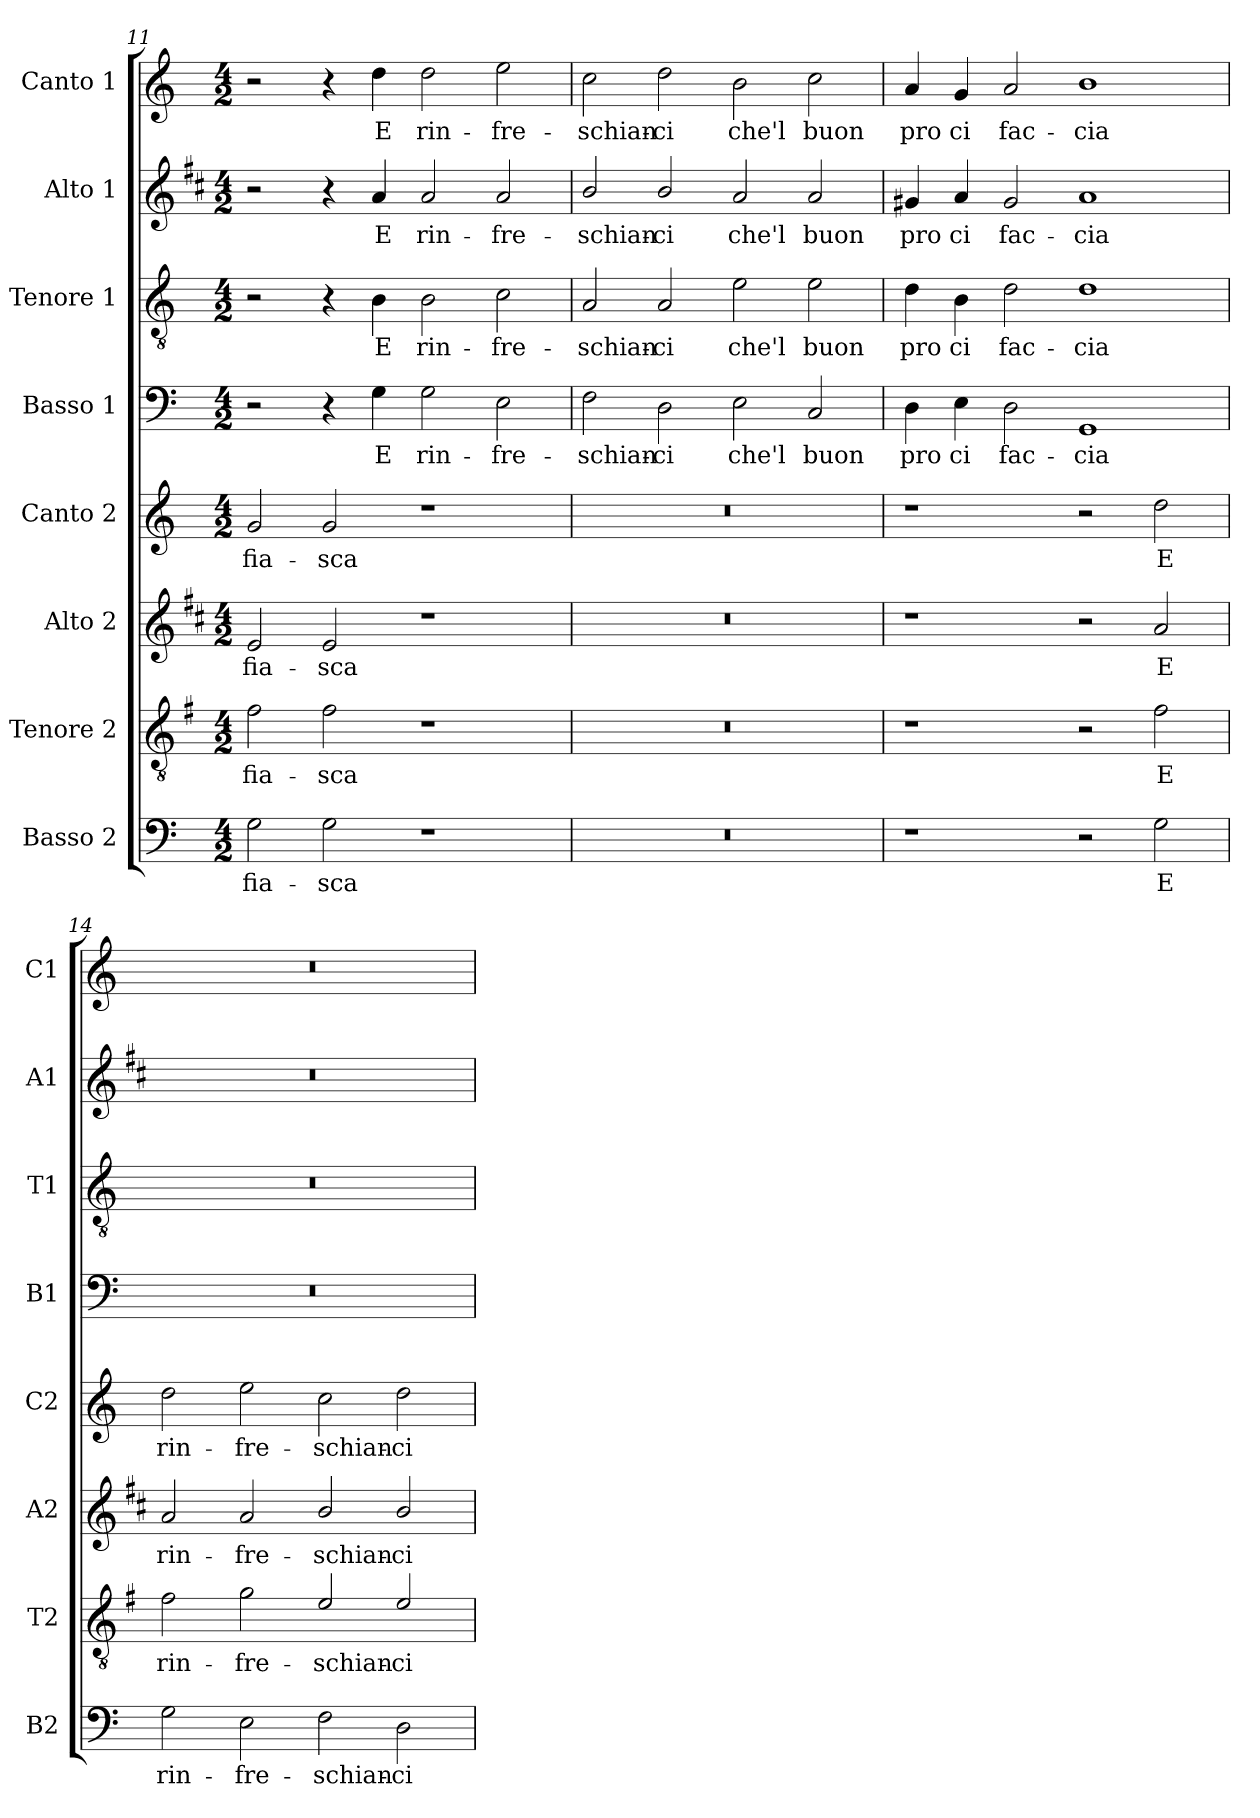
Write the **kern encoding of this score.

**kern	**text	**kern	**text	**kern	**text	**kern	**text	**kern	**text	**kern	**text	**kern	**text	**kern	**text
*part8	*part8	*part7	*part7	*part6	*part6	*part5	*part5	*part4	*part4	*part3	*part3	*part2	*part2	*part1	*part1
*staff8	*staff8	*staff7	*staff7	*staff6	*staff6	*staff5	*staff5	*staff4	*staff4	*staff3	*staff3	*staff2	*staff2	*staff1	*staff1
*I"Basso 2	*	*I"Tenore 2	*	*I"Alto 2	*	*I"Canto 2	*	*I"Basso 1	*	*I"Tenore 1	*	*I"Alto 1	*	*I"Canto 1	*
*I'B2	*	*I'T2	*	*I'A2	*	*I'C2	*	*I'B1	*	*I'T1	*	*I'A1	*	*I'C1	*
*clefF4	*	*clefGv2	*	*clefG2	*	*clefG2	*	*clefF4	*	*clefGv2	*	*clefG2	*	*clefG2	*
*	*	*ITrd4c7	*	*ITrd1c2	*	*	*	*	*	*	*	*ITrd1c2	*	*	*
*k[]	*	*k[]	*	*k[]	*	*k[]	*	*k[]	*	*k[]	*	*k[]	*	*k[]	*
*C:	*	*C:	*	*C:	*	*C:	*	*C:	*	*C:	*	*C:	*	*C:	*
*M4/2	*	*M4/2	*	*M4/2	*	*M4/2	*	*M4/2	*	*M4/2	*	*M4/2	*	*M4/2	*
=11	=11	=11	=11	=11	=11	=11	=11	=11	=11	=11	=11	=11	=11	=11	=11
!	!LO:LY:b	!	!LO:LY:b	!	!LO:LY:b	!	!LO:LY:b	!	!	!	!	!	!	!	!
2G\	fia-	2B\	fia-	2d/	fia-	2g/	fia-	2r	.	2r	.	2r	.	2r	.
!	!LO:LY:b	!	!LO:LY:b	!	!LO:LY:b	!	!LO:LY:b	!	!	!	!	!	!	!	!
2G\	-sca	2B\	-sca	2d/	-sca	2g/	-sca	4r	.	4r	.	4r	.	4r	.
!	!	!	!	!	!	!	!	!	!LO:LY:b	!	!LO:LY:b	!	!LO:LY:b	!	!LO:LY:b
.	.	.	.	.	.	.	.	4G\	E	4B\	E	4g/	E	4dd\	E
!	!	!	!	!	!	!	!	!	!LO:LY:b	!	!LO:LY:b	!	!LO:LY:b	!	!LO:LY:b
1r	.	1r	.	1r	.	1r	.	2G\	rin-	2B\	rin-	2g/	rin-	2dd\	rin-
!	!	!	!	!	!	!	!	!	!LO:LY:b	!	!LO:LY:b	!	!LO:LY:b	!	!LO:LY:b
.	.	.	.	.	.	.	.	2E\	-fre-	2c\	-fre-	2g/	-fre-	2ee\	-fre-
=12	=12	=12	=12	=12	=12	=12	=12	=12	=12	=12	=12	=12	=12	=12	=12
!	!	!	!	!	!	!	!	!	!LO:LY:b	!	!LO:LY:b	!	!LO:LY:b	!	!LO:LY:b
0r	.	0r	.	0r	.	0r	.	2F\	-schian-	2A/	-schian-	2a/	-schian-	2cc\	-schian-
!	!	!	!	!	!	!	!	!	!LO:LY:b	!	!LO:LY:b	!	!LO:LY:b	!	!LO:LY:b
.	.	.	.	.	.	.	.	2D\	-ci	2A/	-ci	2a/	-ci	2dd\	-ci
!	!	!	!	!	!	!	!	!	!LO:LY:b	!	!LO:LY:b	!	!LO:LY:b	!	!LO:LY:b
.	.	.	.	.	.	.	.	2E\	che'l	2e\	che'l	2g/	che'l	2b\	che'l
!	!	!	!	!	!	!	!	!	!LO:LY:b	!	!LO:LY:b	!	!LO:LY:b	!	!LO:LY:b
.	.	.	.	.	.	.	.	2C/	buon	2e\	buon	2g/	buon	2cc\	buon
!!LO:LB:g=z
=13	=13	=13	=13	=13	=13	=13	=13	=13	=13	=13	=13	=13	=13	=13	=13
!	!	!	!	!	!	!	!	!	!LO:LY:b	!	!LO:LY:b	!	!LO:LY:b	!	!LO:LY:b
1r	.	1r	.	1r	.	1r	.	4D\	pro	4d\	pro	4f#X/	pro	4a/	pro
!	!	!	!	!	!	!	!	!	!LO:LY:b	!	!LO:LY:b	!	!LO:LY:b	!	!LO:LY:b
.	.	.	.	.	.	.	.	4E\	ci	4B\	ci	4g/	ci	4g/	ci
!	!	!	!	!	!	!	!	!	!LO:LY:b	!	!LO:LY:b	!	!LO:LY:b	!	!LO:LY:b
.	.	.	.	.	.	.	.	2D\	fac-	2d\	fac-	2f#/	fac-	2a/	fac-
!	!	!	!	!	!	!	!	!	!LO:LY:b	!	!LO:LY:b	!	!LO:LY:b	!	!LO:LY:b
2r	.	2r	.	2r	.	2r	.	1GG	-cia	1d	-cia	1g	-cia	1b	-cia
!	!LO:LY:b	!	!LO:LY:b	!	!LO:LY:b	!	!LO:LY:b	!	!	!	!	!	!	!	!
2G\	E	2B\	E	2g/	E	2dd\	E	.	.	.	.	.	.	.	.
=14	=14	=14	=14	=14	=14	=14	=14	=14	=14	=14	=14	=14	=14	=14	=14
!	!LO:LY:b	!	!LO:LY:b	!	!LO:LY:b	!	!LO:LY:b	!	!	!	!	!	!	!	!
2G\	rin-	2B\	rin-	2g/	rin-	2dd\	rin-	0r	.	0r	.	0r	.	0r	.
!	!LO:LY:b	!	!LO:LY:b	!	!LO:LY:b	!	!LO:LY:b	!	!	!	!	!	!	!	!
2E\	-fre-	2c\	-fre-	2g/	-fre-	2ee\	-fre-	.	.	.	.	.	.	.	.
!	!LO:LY:b	!	!LO:LY:b	!	!LO:LY:b	!	!LO:LY:b	!	!	!	!	!	!	!	!
2F\	-schian-	2A/	-schian-	2a/	-schian-	2cc\	-schian-	.	.	.	.	.	.	.	.
!	!LO:LY:b	!	!LO:LY:b	!	!LO:LY:b	!	!LO:LY:b	!	!	!	!	!	!	!	!
2D\	-ci	2A/	-ci	2a/	-ci	2dd\	-ci	.	.	.	.	.	.	.	.
=	=	=	=	=	=	=	=	=	=	=	=	=	=	=	=
*-	*-	*-	*-	*-	*-	*-	*-	*-	*-	*-	*-	*-	*-	*-	*-
